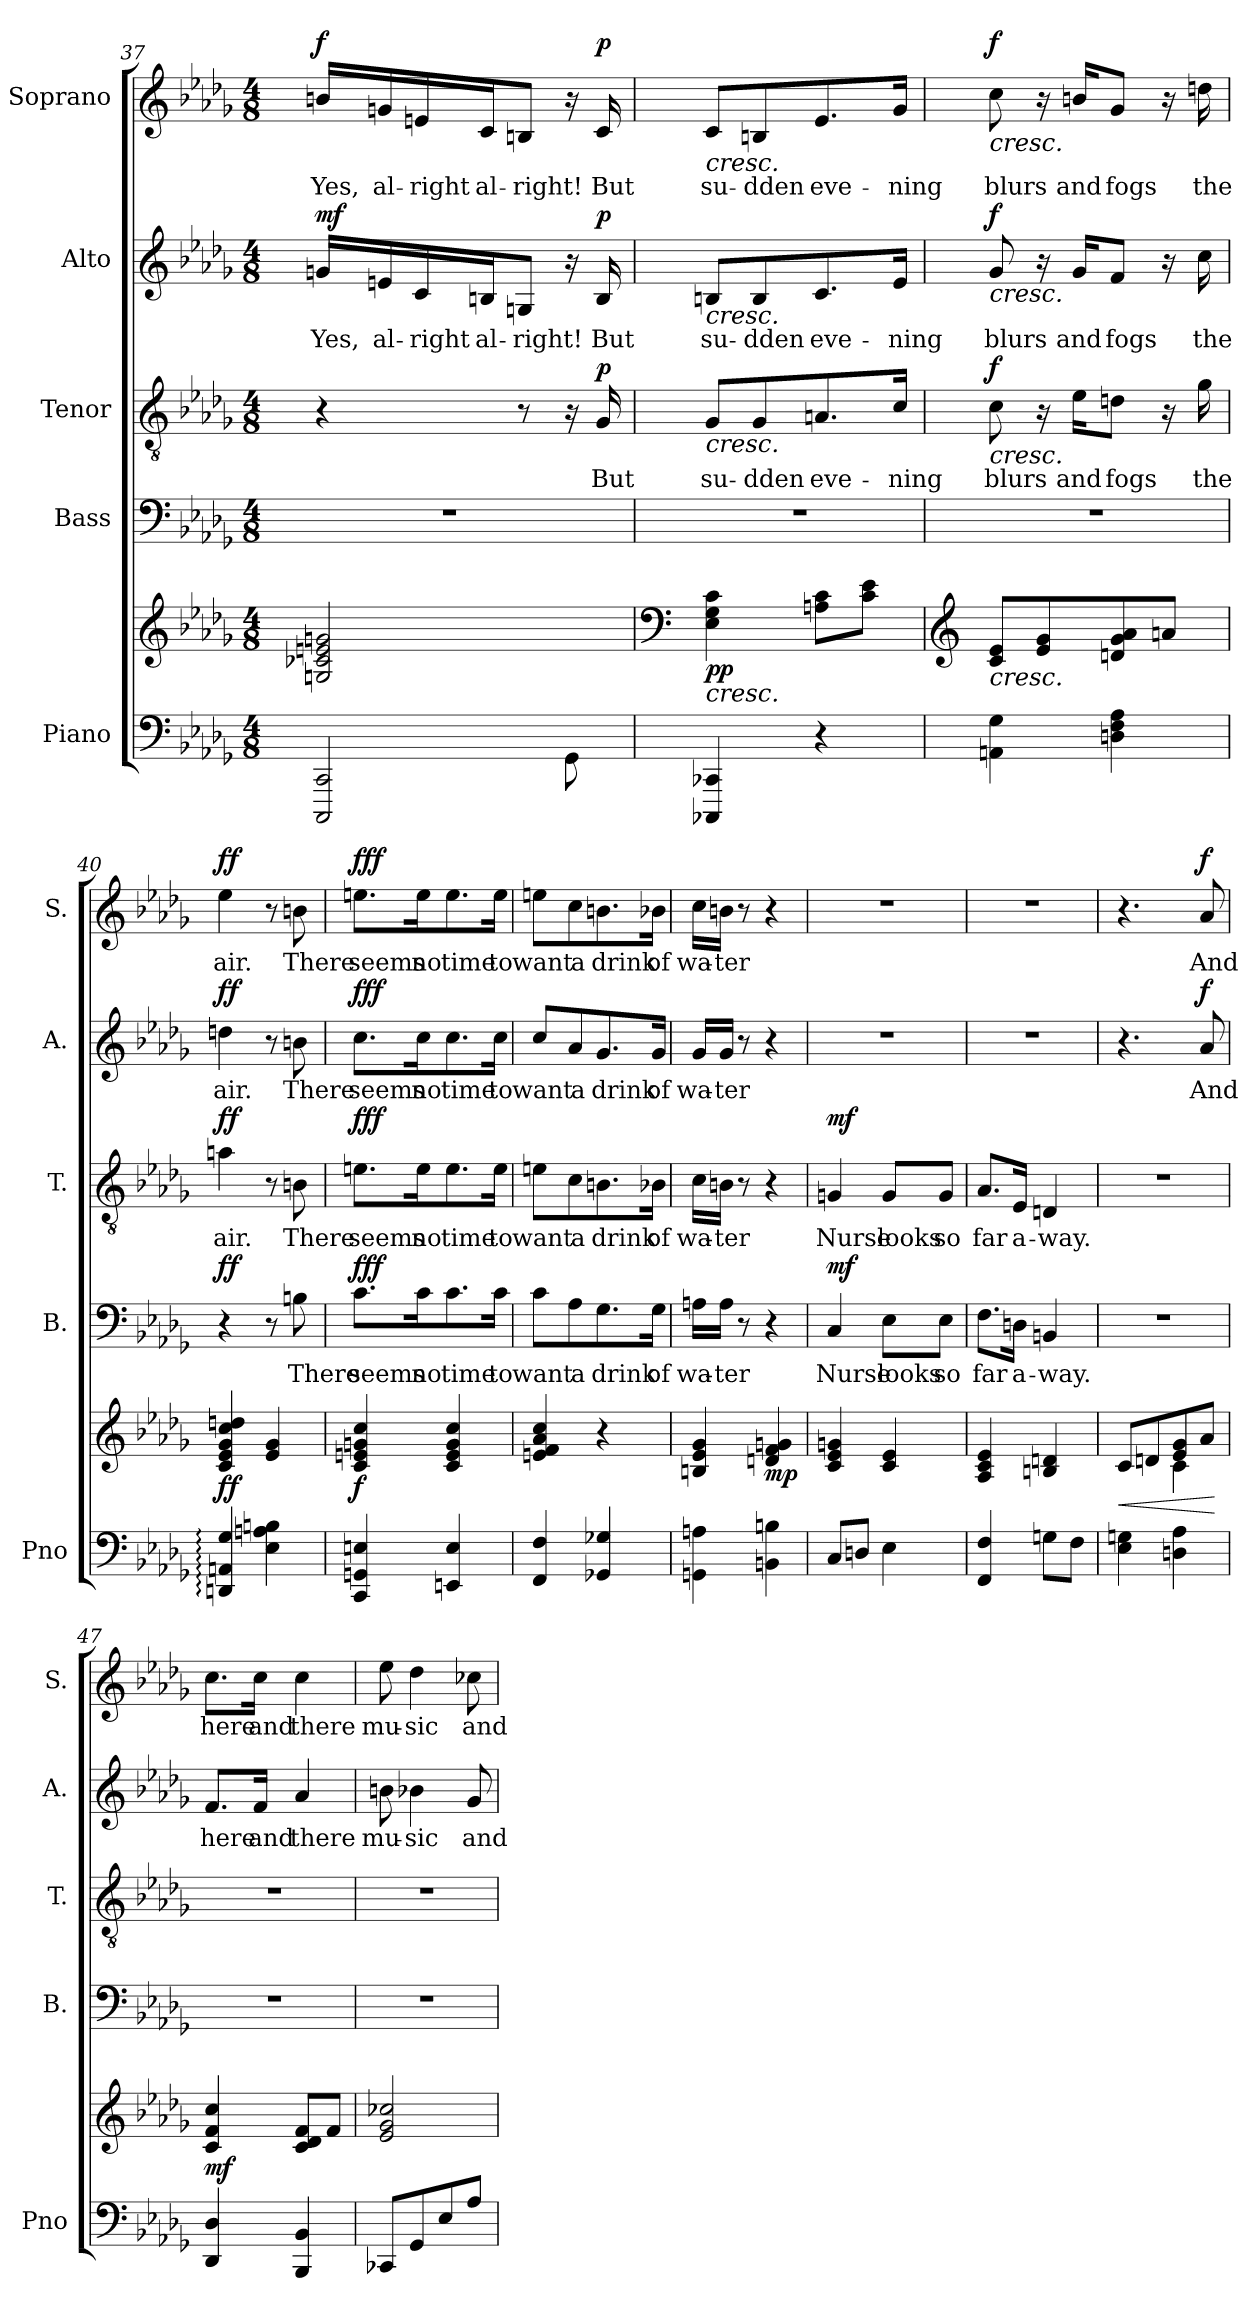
**kern	**kern	**dynam	**kern	**text	**dynam	**kern	**text	**dynam	**kern	**text	**dynam	**kern	**text	**dynam
*part5	*part5	*part5	*part4	*part4	*part4	*part3	*part3	*part3	*part2	*part2	*part2	*part1	*part1	*part1
*staff6	*staff5	*staff5/6	*staff4	*staff4	*staff4	*staff3	*staff3	*staff3	*staff2	*staff2	*staff2	*staff1	*staff1	*staff1
*I"Piano	*	*	*I"Bass	*	*	*I"Tenor	*	*	*I"Alto	*	*	*I"Soprano	*	*
*I'Pno	*	*	*I'B.	*	*	*I'T.	*	*	*I'A.	*	*	*I'S.	*	*
!!LO:LB:g=z
*clefF4	*clefG2	*	*clefF4	*	*	*clefGv2	*	*	*clefG2	*	*	*clefG2	*	*
*k[b-e-a-d-g-]	*k[b-e-a-d-g-]	*	*k[b-e-a-d-g-]	*	*	*k[b-e-a-d-g-]	*	*	*k[b-e-a-d-g-]	*	*	*k[b-e-a-d-g-]	*	*
*M4/8	*M4/8	*	*M4/8	*	*	*M4/8	*	*	*M4/8	*	*	*M4/8	*	*
=37	=37	=37	=37	=37	=37	=37	=37	=37	=37	=37	=37	=37	=37	=37
*^	*	*	*	*	*	*	*	*	*	*	*	*	*	*
!	!	!	!	!	!	!	!	!	!	!	!LO:LY:b	!LO:DY:b	!	!LO:LY:b	!LO:DY:b
2CCC/ 2CC/	4.ryy	2Gn/ 2c-X/ 2en/ 2gn/	.	2r	.	.	4r	.	.	16gn/LL	Yes,	mf	16bn/LL	Yes,	f
!	!	!	!	!	!	!	!	!	!	!	!LO:LY:b	!	!	!LO:LY:b	!
.	.	.	.	.	.	.	.	.	.	16en/	al-	.	16gn/	al-	.
!	!	!	!	!	!	!	!	!	!	!	!LO:LY:b	!	!	!LO:LY:b	!
.	.	.	.	.	.	.	.	.	.	16c/	-right	.	16en/	-right	.
!	!	!	!	!	!	!	!	!	!	!	!LO:LY:b	!	!	!LO:LY:b	!
.	.	.	.	.	.	.	.	.	.	16Bn/J	al-	.	16c/J	al-	.
!	!	!	!	!	!	!	!	!	!	!	!LO:LY:b	!	!	!LO:LY:b	!
.	.	.	.	.	.	.	8r	.	.	8Gn/J	-right!	.	8Bn/J	-right!	.
.	8GG-\	.	.	.	.	.	16r	.	.	16r	.	.	16r	.	.
!	!	!	!	!	!	!	!	!LO:LY:b	!LO:DY:b	!	!LO:LY:b	!LO:DY:b	!	!LO:LY:b	!LO:DY:b
.	.	.	.	.	.	.	16G-/	But	p	16B/	But	p	16c/	But	p
*v	*v	*	*	*	*	*	*	*	*	*	*	*	*	*	*
=38	=38	=38	=38	=38	=38	=38	=38	=38	=38	=38	=38	=38	=38	=38
*	*clefF4	*	*	*	*	*	*	*	*	*	*	*	*	*
!	!	!	!	!	!	!	!	!	!	!	!	!LO:TX:b:i:t=cresc.	!	!
!	!	!	!	!	!	!	!	!	!LO:TX:b:i:t=cresc.	!	!	!	!	!
!	!	!	!	!	!	!LO:TX:b:i:t=cresc.	!	!	!	!	!	!	!	!
!	!LO:TX:b:i:t=cresc.	!	!	!	!	!	!	!	!	!	!	!	!	!
!	!	!LO:DY:b	!	!	!	!	!LO:LY:b	!	!	!LO:LY:b	!	!	!LO:LY:b	!
4CCC-X/ 4CC-X/	4E-\ 4G-\ 4c\	pp	2r	.	.	8G-/L	su-	.	8Bn/L	su-	.	8c/L	su-	.
!	!	!	!	!	!	!	!LO:LY:b	!	!	!LO:LY:b	!	!	!LO:LY:b	!
.	.	.	.	.	.	8G-/	-dden	.	8B/	-dden	.	8Bn/	-dden	.
!	!	!	!	!	!	!	!LO:LY:b	!	!	!LO:LY:b	!	!	!LO:LY:b	!
4r	8An\ 8c\L	.	.	.	.	8.An/	eve-	.	8.c/	eve-	.	8.e-/	eve-	.
.	8c\ 8e-\J	.	.	.	.	.	.	.	.	.	.	.	.	.
!	!	!	!	!	!	!	!LO:LY:b	!	!	!LO:LY:b	!	!	!LO:LY:b	!
.	.	.	.	.	.	16c/Jk	-ning	.	16e-/Jk	-ning	.	16g-/Jk	-ning	.
=39	=39	=39	=39	=39	=39	=39	=39	=39	=39	=39	=39	=39	=39	=39
*	*clefG2	*	*	*	*	*	*	*	*	*	*	*	*	*
!	!	!	!	!	!	!	!	!	!	!	!	!LO:TX:b:i:t=cresc.	!	!
!	!	!	!	!	!	!	!	!	!LO:TX:b:i:t=cresc.	!	!	!	!	!
!	!	!	!	!	!	!LO:TX:b:i:t=cresc.	!	!	!	!	!	!	!	!
!	!LO:TX:b:i:t=cresc.	!	!	!	!	!	!	!	!	!	!	!	!	!
!	!	!	!	!	!	!	!LO:LY:b	!LO:DY:b	!	!LO:LY:b	!LO:DY:b	!	!LO:LY:b	!LO:DY:b
4AAn\ 4G-\	8c/ 8e-/L	.	2r	.	.	8c\	blurs	f	8g-/	blurs	f	8cc\	blurs	f
.	8e-/ 8g-/	.	.	.	.	16r	.	.	16r	.	.	16r	.	.
!	!	!	!	!	!	!	!LO:LY:b	!	!	!LO:LY:b	!	!	!LO:LY:b	!
.	.	.	.	.	.	16e-\KL	and	.	16g-/KL	and	.	16bn/KL	and	.
!	!	!	!	!	!	!	!LO:LY:b	!	!	!LO:LY:b	!	!	!LO:LY:b	!
4Dn\ 4F\ 4A-\	8dn/ 8g-/ 8a-/	.	.	.	.	8dn\J	fogs	.	8f/J	fogs	.	8g-/J	fogs	.
.	8an/J	.	.	.	.	16r	.	.	16r	.	.	16r	.	.
!	!	!	!	!	!	!	!LO:LY:b	!	!	!LO:LY:b	!	!	!LO:LY:b	!
.	.	.	.	.	.	16g-\	the	.	16cc\	the	.	16ddn\	the	.
=40	=40	=40	=40	=40	=40	=40	=40	=40	=40	=40	=40	=40	=40	=40
!	!	!LO:DY:b	!	!	!LO:DY:b	!	!LO:LY:b	!LO:DY:b	!	!LO:LY:b	!LO:DY:b	!	!LO:LY:b	!LO:DY:b
4DDn/: 4AAn/: 4G-/:	4c/ 4e-/ 4g-/ 4cc/ 4ddn/	ff	4r	.	ff	4an\	air.	ff	4ddn\	air.	ff	4ee-\	air.	ff
4E-\ 4An\ 4Bn\	4e-/ 4g-/	.	8r	.	.	8r	.	.	8r	.	.	8r	.	.
!	!	!	!	!LO:LY:b	!	!	!LO:LY:b	!	!	!LO:LY:b	!	!	!LO:LY:b	!
.	.	.	8Bn\	There	.	8Bn\	There	.	8bn\	There	.	8bn\	There	.
=41	=41	=41	=41	=41	=41	=41	=41	=41	=41	=41	=41	=41	=41	=41
!	!	!LO:DY:b	!	!LO:LY:b	!LO:DY:b	!	!LO:LY:b	!LO:DY:b	!	!LO:LY:b	!LO:DY:b	!	!LO:LY:b	!LO:DY:b
4CC/ 4GGn/ 4En/	4c/ 4en/ 4gn/ 4cc/	f	8.c\L	seems	fff	8.en\L	seems	fff	8.cc\L	seems	fff	8.een\L	seems	fff
!	!	!	!	!LO:LY:b	!	!	!LO:LY:b	!	!	!LO:LY:b	!	!	!LO:LY:b	!
.	.	.	16c\K	no	.	16e\K	no	.	16cc\K	no	.	16ee\K	no	.
!	!	!	!	!LO:LY:b	!	!	!LO:LY:b	!	!	!LO:LY:b	!	!	!LO:LY:b	!
4EEn/ 4E/	4c/ 4e/ 4g/ 4cc/	.	8.c\	time	.	8.e\	time	.	8.cc\	time	.	8.ee\	time	.
!	!	!	!	!LO:LY:b	!	!	!LO:LY:b	!	!	!LO:LY:b	!	!	!LO:LY:b	!
.	.	.	16c\Jk	to	.	16e\Jk	to	.	16cc\Jk	to	.	16ee\Jk	to	.
!!LO:PB:g=z
=42	=42	=42	=42	=42	=42	=42	=42	=42	=42	=42	=42	=42	=42	=42
!	!	!	!	!LO:LY:b	!	!	!LO:LY:b	!	!	!LO:LY:b	!	!	!LO:LY:b	!
4FF/ 4F/	4en/ 4f/ 4a-/ 4cc/	.	8c\L	want	.	8en\L	want	.	8cc/L	want	.	8een\L	want	.
!	!	!	!	!LO:LY:b	!	!	!LO:LY:b	!	!	!LO:LY:b	!	!	!LO:LY:b	!
.	.	.	8A-\	a	.	8c\	a	.	8a-/	a	.	8cc\	a	.
!	!	!	!	!LO:LY:b	!	!	!LO:LY:b	!	!	!LO:LY:b	!	!	!LO:LY:b	!
4GG-X/ 4G-X/	4r	.	8.G-\	drink	.	8.Bn\	drink	.	8.g-/	drink	.	8.bn\	drink	.
!	!	!	!	!LO:LY:b	!	!	!LO:LY:b	!	!	!LO:LY:b	!	!	!LO:LY:b	!
.	.	.	16G-\Jk	of	.	16B-X\Jk	of	.	16g-/Jk	of	.	16b-X\Jk	of	.
=43	=43	=43	=43	=43	=43	=43	=43	=43	=43	=43	=43	=43	=43	=43
!	!	!	!	!LO:LY:b	!	!	!LO:LY:b	!	!	!LO:LY:b	!	!	!LO:LY:b	!
4GGn\ 4An\	4Bn/ 4e-/ 4g-/	.	16An\LL	wa-	.	16c\LL	wa-	.	16g-/LL	wa-	.	16cc\LL	wa-	.
!	!	!	!	!LO:LY:b	!	!	!LO:LY:b	!	!	!LO:LY:b	!	!	!LO:LY:b	!
.	.	.	16A\JJ	-ter	.	16Bn\JJ	-ter	.	16g-/JJ	-ter	.	16bn\JJ	-ter	.
.	.	.	8r	.	.	8r	.	.	8r	.	.	8r	.	.
!	!	!LO:DY:b	!	!	!	!	!	!	!	!	!	!	!	!
4BBn\ 4Bn\	4dn/ 4f/ 4gn/	mp	4r	.	.	4r	.	.	4r	.	.	4r	.	.
=44	=44	=44	=44	=44	=44	=44	=44	=44	=44	=44	=44	=44	=44	=44
!	!	!	!	!LO:LY:b	!LO:DY:b	!	!LO:LY:b	!LO:DY:b	!	!	!	!	!	!
8C/L	4c/ 4e-/ 4gn/	.	4C/	Nurse	mf	4Gn/	Nurse	mf	2r	.	.	2r	.	.
8Dn/J	.	.	.	.	.	.	.	.	.	.	.	.	.	.
!	!	!	!	!LO:LY:b	!	!	!LO:LY:b	!	!	!	!	!	!	!
4E-\	4c/ 4e-/	.	8E-\L	looks	.	8G/L	looks	.	.	.	.	.	.	.
!	!	!	!	!LO:LY:b	!	!	!LO:LY:b	!	!	!	!	!	!	!
.	.	.	8E-\J	so	.	8G/J	so	.	.	.	.	.	.	.
=45	=45	=45	=45	=45	=45	=45	=45	=45	=45	=45	=45	=45	=45	=45
!	!	!	!	!LO:LY:b	!	!	!LO:LY:b	!	!	!	!	!	!	!
4FF/ 4F/	4A-/ 4c/ 4e-/	.	8.F\L	far	.	8.A-/L	far	.	2r	.	.	2r	.	.
!	!	!	!	!LO:LY:b	!	!	!LO:LY:b	!	!	!	!	!	!	!
.	.	.	16Dn\Jk	a-	.	16E-/Jk	a-	.	.	.	.	.	.	.
!	!	!	!	!LO:LY:b	!	!	!LO:LY:b	!	!	!	!	!	!	!
8Gn\L	4Bn/ 4dn/	.	4BBn/	-way.	.	4Dn/	-way.	.	.	.	.	.	.	.
8F\J	.	.	.	.	.	.	.	.	.	.	.	.	.	.
=46	=46	=46	=46	=46	=46	=46	=46	=46	=46	=46	=46	=46	=46	=46
!	!	!LO:HP:b	!	!	!	!	!	!	!	!	!	!	!	!
*	*^	*	*	*	*	*	*	*	*	*	*	*	*	*
4E-\ 4Gn\	8c/L	4ryy	<	2r	.	.	2r	.	.	4.r	.	.	4.r	.	.
.	8dn/	.	.	.	.	.	.	.	.	.	.	.	.	.	.
4Dn\ 4A-\	8e-/ 8g-/	4c\	.	.	.	.	.	.	.	.	.	.	.	.	.
!	!	!	!	!	!	!	!	!	!	!	!LO:LY:b	!LO:DY:b	!	!LO:LY:b	!LO:DY:b
.	8a-/J	.	.	.	.	.	.	.	.	8a-/	And	f	8a-/	And	f
*	*v	*v	*	*	*	*	*	*	*	*	*	*	*	*	*
.	.	[	.	.	.	.	.	.	.	.	.	.	.	.
=47	=47	=47	=47	=47	=47	=47	=47	=47	=47	=47	=47	=47	=47	=47
!	!	!LO:DY:b	!	!	!	!	!	!	!	!LO:LY:b	!	!	!LO:LY:b	!
4DD-/ 4D-/	4c/ 4f/ 4cc/	mf	2r	.	.	2r	.	.	8.f/L	here	.	8.cc\L	here	.
!	!	!	!	!	!	!	!	!	!	!LO:LY:b	!	!	!LO:LY:b	!
.	.	.	.	.	.	.	.	.	16f/Jk	and	.	16cc\Jk	and	.
!	!	!	!	!	!	!	!	!	!	!LO:LY:b	!	!	!LO:LY:b	!
4BBB-/ 4BB-/	8c/ 8d-/ 8f/L	.	.	.	.	.	.	.	4a-/	there	.	4cc\	there	.
.	8f/J	.	.	.	.	.	.	.	.	.	.	.	.	.
=48	=48	=48	=48	=48	=48	=48	=48	=48	=48	=48	=48	=48	=48	=48
!	!	!	!	!	!	!	!	!	!	!LO:LY:b	!	!	!LO:LY:b	!
8CC-X/L	2e-/ 2g-/ 2cc-X/	.	2r	.	.	2r	.	.	8bn\	mu-	.	8ee-\	mu-	.
!	!	!	!	!	!	!	!	!	!	!LO:LY:b	!	!	!LO:LY:b	!
8GG-/	.	.	.	.	.	.	.	.	4b-X\	-sic	.	4dd-\	-sic	.
8E-/	.	.	.	.	.	.	.	.	.	.	.	.	.	.
!	!	!	!	!	!	!	!	!	!	!LO:LY:b	!	!	!LO:LY:b	!
8A-/J	.	.	.	.	.	.	.	.	8g-/	and	.	8cc-X\	and	.
=	=	=	=	=	=	=	=	=	=	=	=	=	=	=
*-	*-	*-	*-	*-	*-	*-	*-	*-	*-	*-	*-	*-	*-	*-
